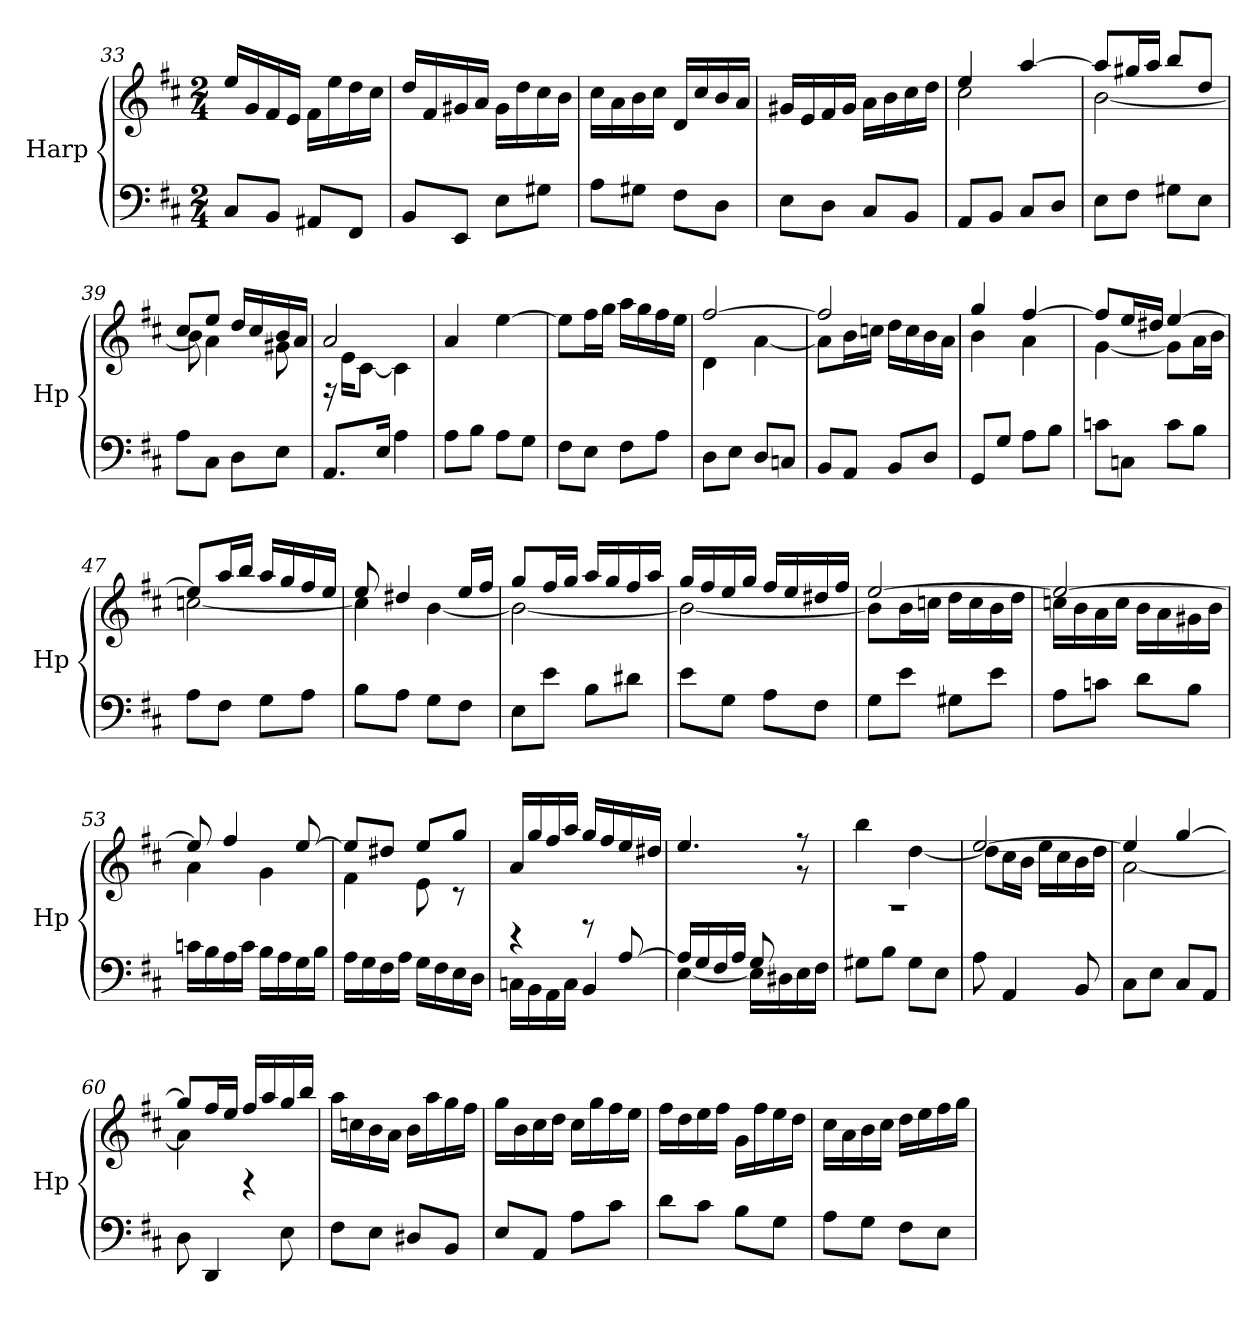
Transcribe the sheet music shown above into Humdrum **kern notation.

**kern	**kern
*part1	*part1
*staff2	*staff1
*I"Harp	*
*I'Hp	*
*clefF4	*clefG2
*k[f#c#]	*k[f#c#]
*M2/4	*M2/4
=33	=33
8C#/L	16ee/LL
.	16g/
8BB/J	16f#/
.	16e/JJ
8AA#X/L	16f#\LL
.	16ee\
8FF#/J	16dd\
.	16cc#\JJ
=34	=34
8BB/L	16dd/LL
.	16f#/
8EE/J	16g#X/
.	16a/JJ
8E\L	16g#\LL
.	16dd\
8G#X\J	16cc#\
.	16b\JJ
=35	=35
8A\L	16cc#\LL
.	16a\
8G#X\J	16b\
.	16cc#\JJ
8F#\L	16d/LL
.	16cc#/
8D\J	16b/
.	16a/JJ
!!LO:LB:g=z
=36	=36
8E\L	16g#X/LL
.	16e/
8D\J	16f#/
.	16g#/JJ
8C#/L	16a\LL
.	16b\
8BB/J	16cc#\
.	16dd\JJ
=37	=37
*	*^
8AA/L	4ee/	2cc#\
8BB/J	.	.
8C#/L	[4aa/	.
8D/J	.	.
=38	=38	=38
8E\L	8aa/L]	[2b\
8F#\J	16gg#X/L	.
.	16aa/JJ	.
8G#X\L	8bb/L	.
8E\J	8dd/J	.
=39	=39	=39
8A\L	8cc#/L	8b\]
8C#\J	8ee/J	4a\
8D\L	16dd/LL	.
.	16cc#/	.
8E\J	16b/	8g#X\
.	16a/JJ	.
=40	=40	=40
8.AA/L	2a/	16rF
.	.	16e\KL
.	.	[8c#\J
16E/Jk	.	.
4A\	.	4c#\]
*	*v	*v
=41	=41
8A\L	4a/
8B\J	.
8A\L	[4ee\
8G\J	.
=42	=42
8F#\L	8ee\L]
8E\J	16ff#\L
.	16gg\JJ
8F#\L	16aa\LL
.	16gg\
8A\J	16ff#\
.	16ee\JJ
!!LO:LB:g=z
=43	=43
*	*^
8D\L	[2ff#/	4d\
8E\J	.	.
8D/L	.	[4a\
8Cn/J	.	.
=44	=44	=44
8BB/L	2ff#/]	8a\L]
8AA/J	.	16b\L
.	.	16ccn\JJ
8BB/L	.	16dd\LL
.	.	16cc\
8D/J	.	16b\
.	.	16a\JJ
=45	=45	=45
8GG/L	4gg/	4b\
8G/J	.	.
8A\L	[4ff#/	4a\
8B\J	.	.
=46	=46	=46
8cn\L	8ff#/L]	[4g\
8Cn\J	16ee/L	.
.	16dd#X/JJ	.
8c\L	[4ee/	8g\L]
8B\J	.	16a\L
.	.	16b\JJ
=47	=47	=47
8A\L	8ee/L]	[2ccn\
8F#\J	16aa/L	.
.	16bb/JJ	.
8G\L	16aa/LL	.
.	16gg/	.
8A\J	16ff#/	.
.	16ee/JJ	.
=48	=48	=48
8B\L	8ee/	4cc\]
8A\J	4dd#X/	.
8G\L	.	[4b\
8F#\J	16ee/LL	.
.	16ff#/JJ	.
!!LO:LB:g=z	!!
=49	=49	=49
8E\L	8gg/L	2b\_
8e\J	16ff#/L	.
.	16gg/JJ	.
8B\L	16aa/LL	.
.	16gg/	.
8d#X\J	16ff#/	.
.	16aa/JJ	.
=50	=50	=50
8e\L	16gg/LL	2b\_
.	16ff#/	.
8G\J	16ee/	.
.	16gg/JJ	.
8A\L	16ff#/LL	.
.	16ee/	.
8F#\J	16dd#X/	.
.	16ff#/JJ	.
=51	=51	=51
8G\L	[2ee/	8b\L]
8e\J	.	16b\L
.	.	16ccn\JJ
8G#X\L	.	16dd\LL
.	.	16cc\
8e\J	.	16b\
.	.	16dd\JJ
=52	=52	=52
8A\L	2ee/_	16ccn\LL
.	.	16b\
8cn\J	.	16a\
.	.	16cc\JJ
8d\L	.	16b\LL
.	.	16a\
8B\J	.	16g#X\
.	.	16b\JJ
=53	=53	=53
16cn\LL	8ee/]	4a\
16B\	.	.
16A\	4ff#/	.
16c\JJ	.	.
16B\LL	.	4g\
16A\	.	.
16G\	[8ee/	.
16B\JJ	.	.
!!LO:LB:g=z	!!
=54	=54	=54
16A\LL	8ee/L]	4f#\
16G\	.	.
16F#\	8dd#X/J	.
16A\JJ	.	.
16G\LL	8ee/L	8e\
16F#\	.	.
16E\	8gg/J	8r
16D\JJ	.	.
=55	=55	=55
*^	*	*
4.ryy	16Cn\LL	16a/LL	4rBB
.	16BB\	16gg/	.
.	16AA\	16ff#/	.
.	16C\JJ	16aa/JJ	.
.	4BB/	16gg/LL	8rD
.	.	16ff#/	.
[8A/	.	16ee/	8ryy
.	.	16dd#X/JJ	.
=56	=56	=56	=56
16A/LL]	[4E\	4.ee/	4.ryy
16G/	.	.	.
16F#/	.	.	.
16A/JJ	.	.	.
8G/	16E\LL]	.	.
.	16D#X\	.	.
8ryy	16E\	8r	8r
.	16F#\JJ	.	.
*v	*v	*	*
=57	=57	=57
8G#X\L	2rA	4bb\
8B\J	.	.
8G#\L	.	[4dd\
8E\J	.	.
=58	=58	=58
8A\	[2ee/	8dd\L]
4AA/	.	16cc#\L
.	.	16b\JJ
.	.	16ee\LL
.	.	16cc#\
8BB/	.	16b\
.	.	16dd\JJ
=59	=59	=59
8C#\L	4ee/]	[2a\
8E\J	.	.
8C#/L	[4gg/	.
8AA/J	.	.
!!LO:LB:g=z	!!
=60	=60	=60
8D\	8gg/L]	4a\]
4DD/	16ff#/L	.
.	16ee/JJ	.
.	16ff#/LL	4rF
.	16aa/	.
8E\	16gg/	.
.	16bb/JJ	.
*	*v	*v
=61	=61
8F#\L	16aa\LL
.	16ccn\
8E\J	16b\
.	16a\JJ
8D#X/L	16b\LL
.	16aa\
8BB/J	16gg\
.	16ff#\JJ
=62	=62
8E/L	16gg\LL
.	16b\
8AA/J	16cc#\
.	16dd\JJ
8A\L	16cc#\LL
.	16gg\
8c#\J	16ff#\
.	16ee\JJ
=63	=63
8d\L	16ff#\LL
.	16dd\
8c#\J	16ee\
.	16ff#\JJ
8B\L	16g\LL
.	16ff#\
8G\J	16ee\
.	16dd\JJ
=64	=64
8A\L	16cc#\LL
.	16a\
8G\J	16b\
.	16cc#\JJ
8F#\L	16dd\LL
.	16ee\
8E\J	16ff#\
.	16gg\JJ
=	=
*-	*-
